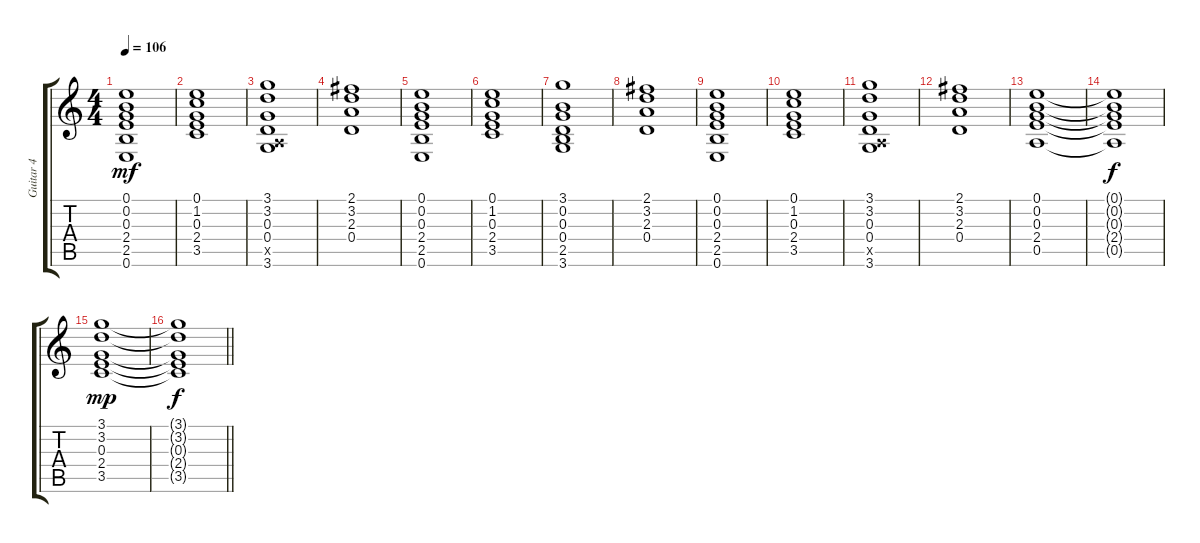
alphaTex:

\track ("Guitar 4" "Guitar 4") {instrument acousticguitarsteel}
\staff {score tabs}
\tuning (E4 B3 G3 D3 A2 E2) {hide}
\ts (4 4)
\tempo 106
\clef g2
\ks c
(0.1 0.2 0.3 2.4 2.5 0.6).1{dy mf} |
(0.1 1.2 0.3 2.4 3.5).1 |
(3.1 3.2 0.3 0.4 0.5{x} 3.6).1 |
(2.1 3.2 2.3 0.4).1 |
(0.1 0.2 0.3 2.4 2.5 0.6).1 |
(0.1 1.2 0.3 2.4 3.5).1 |
(3.1 0.2 0.3 0.4 2.5 3.6).1 |
(2.1 3.2 2.3 0.4).1 |
(0.1 0.2 0.3 2.4 2.5 0.6).1 |
(0.1 1.2 0.3 2.4 3.5).1 |
(3.1 3.2 0.3 0.4 0.5{x} 3.6).1 |
(2.1 3.2 2.3 0.4).1 |
(0.1 0.2 0.3 2.4 0.5).1 |
(0.1{t} 0.2{t} 0.3{t} 2.4{t} 0.5{t}).1{dy f} |
(3.1 3.2 0.3 2.4 3.5).1{dy mp} |
\barLineRight lightlight
(3.1{t} 3.2{t} 0.3{t} 2.4{t} 3.5{t}).1{dy f}
